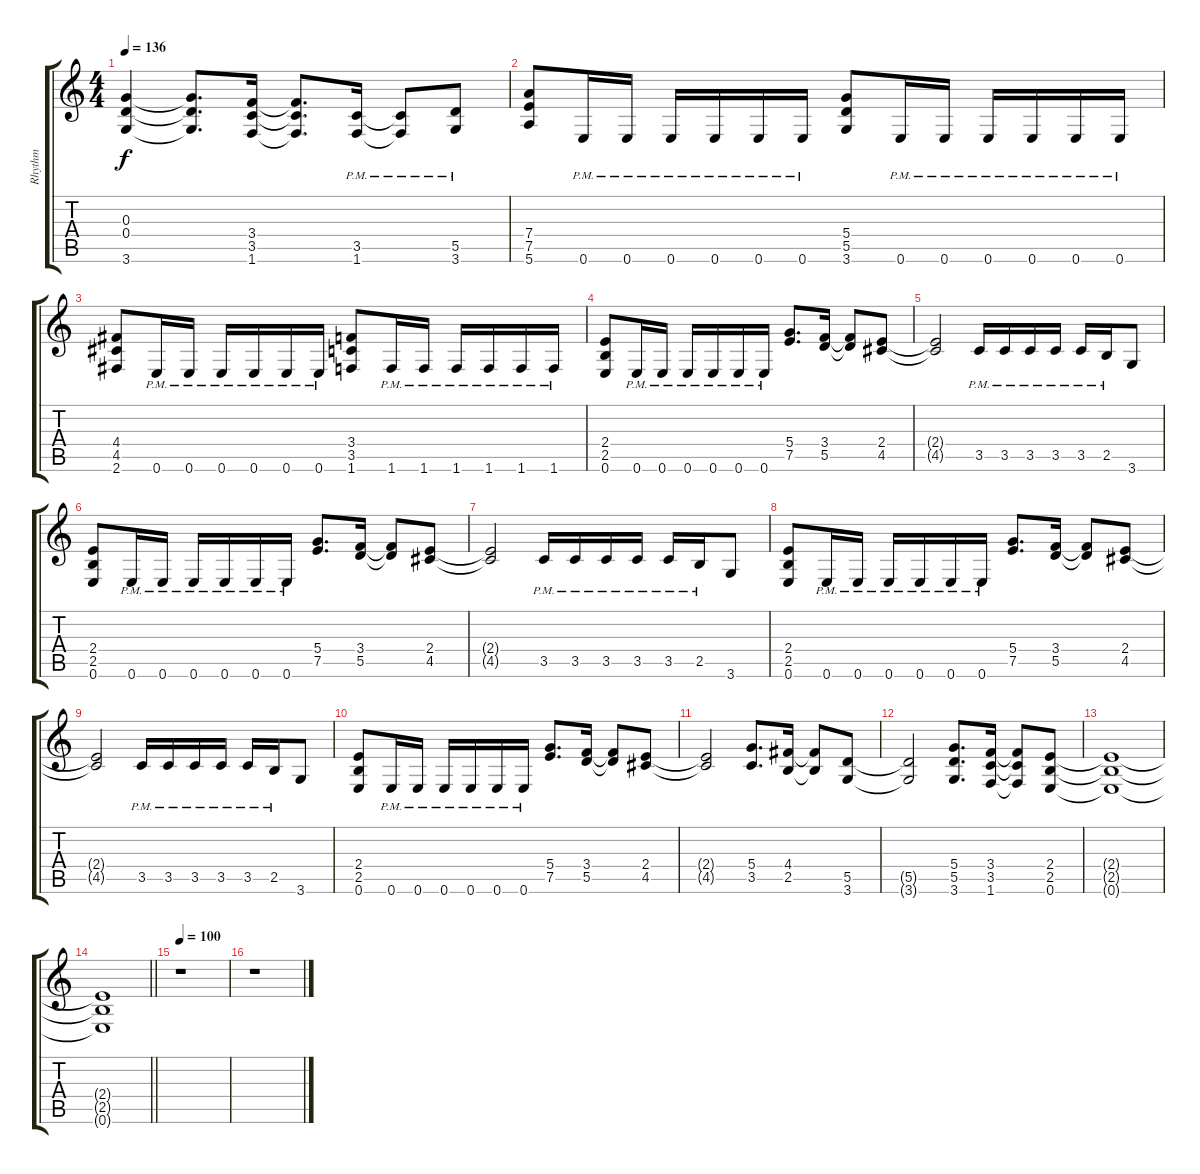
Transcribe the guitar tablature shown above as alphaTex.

\track ("Rhythm" "Rhythm") {instrument distortionguitar}
\staff {score tabs}
\tuning (E4 B3 G3 D3 A2 E2) {hide}
\ts (4 4)
\tempo 136
\clef g2
\ks c
(0.3{t} 0.4{t} 3.6{t}).4{dy f} (0.3{t} 0.4{t} 3.6{t}).8{d} (3.4 3.5 1.6).16 (3.4{t} 3.5{t} 1.6{t}).8{d} (3.5{pm} 1.6{pm}).16 (3.5{pm t} 1.6{pm t}).8 (5.5{pm} 3.6{pm}).8 |
(7.4 7.5 5.6).8 0.6{pm}.16 0.6{pm}.16 0.6{pm}.16 0.6{pm}.16 0.6{pm}.16 0.6{pm}.16 (5.4 5.5 3.6).8 0.6{pm}.16 0.6{pm}.16 0.6{pm}.16 0.6{pm}.16 0.6{pm}.16 0.6{pm}.16 |
(4.4 4.5 2.6).8 0.6{pm}.16 0.6{pm}.16 0.6{pm}.16 0.6{pm}.16 0.6{pm}.16 0.6{pm}.16 (3.4 3.5 1.6).8 1.6{pm}.16 1.6{pm}.16 1.6{pm}.16 1.6{pm}.16 1.6{pm}.16 1.6{pm}.16 |
(2.4 2.5 0.6).8 0.6{pm}.16 0.6{pm}.16 0.6{pm}.16 0.6{pm}.16 0.6{pm}.16 0.6{pm}.16 (5.4 7.5).8{d} (3.4 5.5).16 (3.4{t} 5.5{t}).8 (2.4 4.5).8 |
(2.4{t} 4.5{t}).2 3.5{pm}.16 3.5{pm}.16 3.5{pm}.16 3.5{pm}.16 3.5{pm}.16 2.5{pm}.16 3.6.8 |
(2.4 2.5 0.6).8 0.6{pm}.16 0.6{pm}.16 0.6{pm}.16 0.6{pm}.16 0.6{pm}.16 0.6{pm}.16 (5.4 7.5).8{d} (3.4 5.5).16 (3.4{t} 5.5{t}).8 (2.4 4.5).8 |
(2.4{t} 4.5{t}).2 3.5{pm}.16 3.5{pm}.16 3.5{pm}.16 3.5{pm}.16 3.5{pm}.16 2.5{pm}.16 3.6.8 |
(2.4 2.5 0.6).8 0.6{pm}.16 0.6{pm}.16 0.6{pm}.16 0.6{pm}.16 0.6{pm}.16 0.6{pm}.16 (5.4 7.5).8{d} (3.4 5.5).16 (3.4{t} 5.5{t}).8 (2.4 4.5).8 |
(2.4{t} 4.5{t}).2 3.5{pm}.16 3.5{pm}.16 3.5{pm}.16 3.5{pm}.16 3.5{pm}.16 2.5{pm}.16 3.6.8 |
(2.4 2.5 0.6).8 0.6{pm}.16 0.6{pm}.16 0.6{pm}.16 0.6{pm}.16 0.6{pm}.16 0.6{pm}.16 (5.4 7.5).8{d} (3.4 5.5).16 (3.4{t} 5.5{t}).8 (2.4 4.5).8 |
(2.4{t} 4.5{t}).2 (5.4 3.5).8{d} (4.4 2.5).16 (4.4{t} 2.5{t}).8 (5.5 3.6).8 |
(5.5{t} 3.6{t}).2 (5.4 5.5 3.6).8{d} (3.4 3.5 1.6).16 (3.4{t} 3.5{t} 1.6{t}).8 (2.4 2.5 0.6).8 |
(2.4{t} 2.5{t} 0.6{t}).1 |
\barLineRight lightlight
(2.4{t} 2.5{t} 0.6{t}).1 |
\tempo 100
r.1 |
r.1
